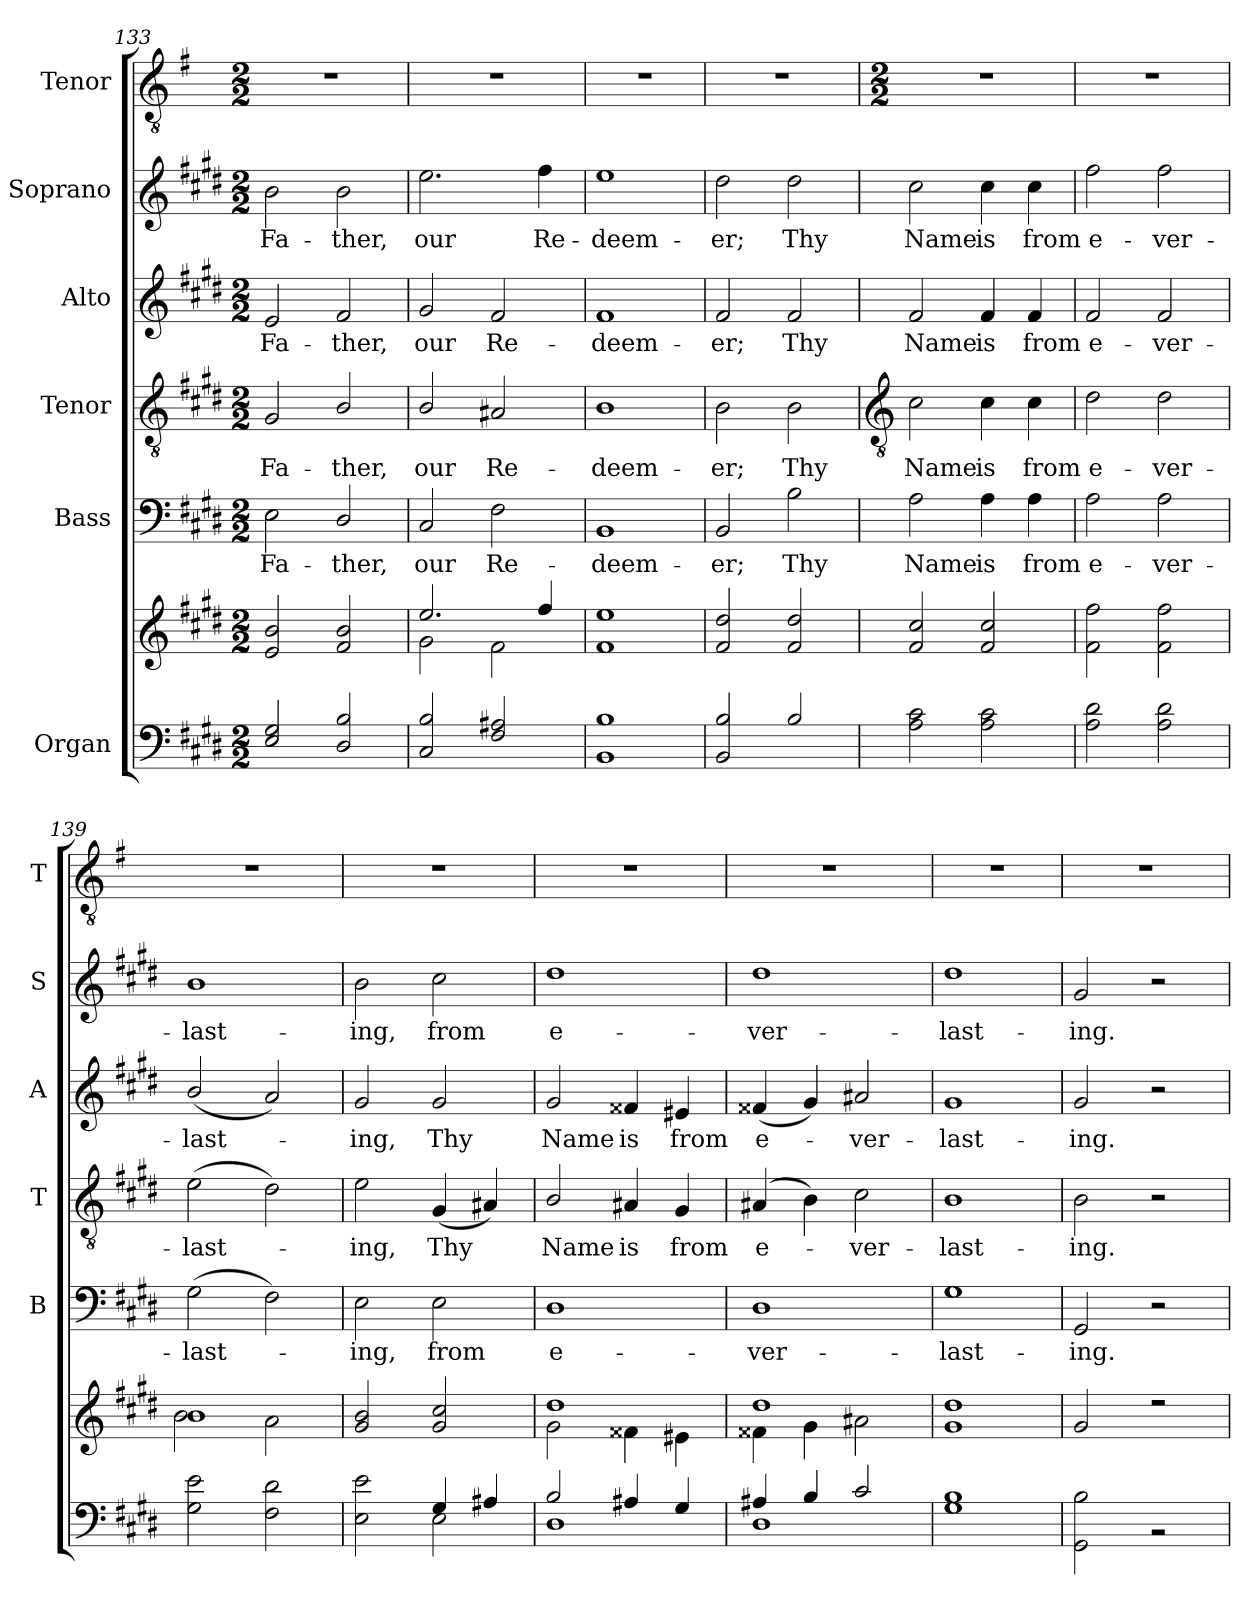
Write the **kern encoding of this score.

**kern	**kern	**kern	**text	**kern	**text	**kern	**text	**kern	**text	**kern
*part6	*part6	*part5	*part5	*part4	*part4	*part3	*part3	*part2	*part2	*part1
*staff7	*staff6	*staff5	*staff5	*staff4	*staff4	*staff3	*staff3	*staff2	*staff2	*staff1
*I"Organ	*	*I"Bass	*	*I"Tenor	*	*I"Alto	*	*I"Soprano	*	*I"Tenor
*	*	*I'B	*	*I'T	*	*I'A	*	*I'S	*	*I'T
*clefF4	*clefG2	*clefF4	*	*clefGv2	*	*clefG2	*	*clefG2	*	*clefGv2
*k[f#c#g#d#]	*k[f#c#g#d#]	*k[f#c#g#d#]	*	*k[f#c#g#d#]	*	*k[f#c#g#d#]	*	*k[f#c#g#d#]	*	*k[f#]
*E:	*E:	*E:	*	*E:	*	*E:	*	*E:	*	*G:
*M2/2	*M2/2	*M2/2	*	*M2/2	*	*M2/2	*	*M2/2	*	*M2/2
=133	=133	=133	=133	=133	=133	=133	=133	=133	=133	=133
*	*^	*	*	*	*	*	*	*	*	*
!	!	!	!	!LO:LY:b	!	!LO:LY:b	!	!LO:LY:b	!	!LO:LY:b	!
2E/ 2G#/	2e/ 2b/	1ryy	2E	Fa-	2G#	Fa-	2e	Fa-	2b	Fa-	1r
!	!	!	!	!LO:LY:b	!	!LO:LY:b	!	!LO:LY:b	!	!LO:LY:b	!
2D#/ 2B/	2f#/ 2b/	.	2D#/	-ther,	2B/	-ther,	2f#	-ther,	2b	-ther,	.
=134	=134	=134	=134	=134	=134	=134	=134	=134	=134	=134	=134
!	!	!	!	!LO:LY:b	!	!LO:LY:b	!	!LO:LY:b	!	!LO:LY:b	!
2C#/ 2B/	2.ee/	2g#\	2C#	our	2B/	our	2g#	our	2.ee	our	1r
!	!	!	!	!LO:LY:b	!	!LO:LY:b	!	!LO:LY:b	!	!	!
2F#/ 2A#X/	.	2f#\	2F#	Re-	2A#X	Re-	2f#	Re-	.	.	.
!	!	!	!	!	!	!	!	!	!	!LO:LY:b	!
.	4ff#/	.	.	.	.	.	.	.	4ff#	Re-	.
=135	=135	=135	=135	=135	=135	=135	=135	=135	=135	=135	=135
!	!	!	!	!LO:LY:b	!	!LO:LY:b	!	!LO:LY:b	!	!LO:LY:b	!
1BB/ 1B/	1f#/ 1ee/	1ryy	1BB	-deem-	1B	-deem-	1f#	-deem-	1ee	-deem-	1r
=136	=136	=136	=136	=136	=136	=136	=136	=136	=136	=136	=136
!	!	!	!	!LO:LY:b	!	!LO:LY:b	!	!LO:LY:b	!	!LO:LY:b	!
2BB/ 2B/	2f#/ 2dd#/	1ryy	2BB	-er;	2B	-er;	2f#	-er;	2dd#	-er;	1r
!	!	!	!	!LO:LY:b	!	!LO:LY:b	!	!LO:LY:b	!	!LO:LY:b	!
2B/	2f#/ 2dd#/	.	2B	Thy	2B	Thy	2f#	Thy	2dd#	Thy	.
!!LO:LB:g=z
=137	=137	=137	=137	=137	=137	=137	=137	=137	=137	=137	=137
*	*	*	*	*	*clefGv2	*	*	*	*	*	*
*	*	*	*	*	*	*	*	*	*	*	*M2/2
*^	*	*	*	*	*	*	*	*	*	*	*
!	!	!	!	!	!LO:LY:b	!	!LO:LY:b	!	!LO:LY:b	!	!LO:LY:b	!
2A\ 2c#\	1ryy	2f#/ 2cc#/	1ryy	2A	Name	2c#	Name	2f#	Name	2cc#	Name	1r
!	!	!	!	!	!LO:LY:b	!	!LO:LY:b	!	!LO:LY:b	!	!LO:LY:b	!
2A\ 2c#\	.	2f#/ 2cc#/	.	4A	is	4c#	is	4f#	is	4cc#	is	.
!	!	!	!	!	!LO:LY:b	!	!LO:LY:b	!	!LO:LY:b	!	!LO:LY:b	!
.	.	.	.	4A	from	4c#	from	4f#	from	4cc#	from	.
=138	=138	=138	=138	=138	=138	=138	=138	=138	=138	=138	=138	=138
!	!	!	!	!	!LO:LY:b	!	!LO:LY:b	!	!LO:LY:b	!	!LO:LY:b	!
1ryy	2A\ 2d#\	1ryy	2f#\ 2ff#\	2A	e-	2d#	e-	2f#	e-	2ff#	e-	1r
!	!	!	!	!	!LO:LY:b	!	!LO:LY:b	!	!LO:LY:b	!	!LO:LY:b	!
.	2A\ 2d#\	.	2f#\ 2ff#\	2A	-ver-	2d#	-ver-	2f#	-ver-	2ff#	-ver-	.
=139	=139	=139	=139	=139	=139	=139	=139	=139	=139	=139	=139	=139
!	!	!	!	!	!LO:LY:b	!	!LO:LY:b	!	!LO:LY:b	!	!LO:LY:b	!
1ryy	2G#\ 2e\	1b/	2b\	(>2G#	-last-	(>2e	-last-	(<2b/	-last-	1b	-last-	1r
.	2F#\ 2d#\	.	2a\	2F#)	.	2d#)	.	2a)	.	.	.	.
=140	=140	=140	=140	=140	=140	=140	=140	=140	=140	=140	=140	=140
!	!	!	!	!	!LO:LY:b	!	!LO:LY:b	!	!LO:LY:b	!	!LO:LY:b	!
2ryy	2E\ 2e\	2g#/ 2b/	1ryy	2E	ing,	2e	ing,	2g#	ing,	2b	-ing,	1r
!	!	!	!	!	!LO:LY:b	!	!LO:LY:b	!	!LO:LY:b	!	!LO:LY:b	!
4G#/	2E\	2g#/ 2cc#/	.	2E	from	(<4G#	Thy	2g#	Thy	2cc#	from	.
4A#X/	.	.	.	.	.	4A#X)	.	.	.	.	.	.
=141	=141	=141	=141	=141	=141	=141	=141	=141	=141	=141	=141	=141
!	!	!	!	!	!LO:LY:b	!	!LO:LY:b	!	!LO:LY:b	!	!LO:LY:b	!
2B/	1D#\	1dd#/	2g#\	1D#	e-	2B/	Name	2g#	Name	1dd#	e-	1r
!	!	!	!	!	!	!	!LO:LY:b	!	!LO:LY:b	!	!	!
4A#X/	.	.	4f##X\	.	.	4A#X	is	4f##X	is	.	.	.
!	!	!	!	!	!	!	!LO:LY:b	!	!LO:LY:b	!	!	!
4G#/	.	.	4e#X\	.	.	4G#	from	4e#X	from	.	.	.
=142	=142	=142	=142	=142	=142	=142	=142	=142	=142	=142	=142	=142
!	!	!	!	!	!LO:LY:b	!	!LO:LY:b	!	!LO:LY:b	!	!LO:LY:b	!
4A#X/	1D#\	1dd#/	4f##X\	1D#	-ver-	(<4A#X	e-	(<4f##X	e-	1dd#	-ver-	1r
4B/	.	.	4g#\	.	.	4B)	.	4g#)	.	.	.	.
!	!	!	!	!	!	!	!LO:LY:b	!	!LO:LY:b	!	!	!
2c#/	.	.	2a#X\	.	.	2c#	ver-	2a#X	ver-	.	.	.
=143	=143	=143	=143	=143	=143	=143	=143	=143	=143	=143	=143	=143
!	!	!	!	!	!LO:LY:b	!	!LO:LY:b	!	!LO:LY:b	!	!LO:LY:b	!
1ryy	1G#\ 1B\	1g#/ 1dd#/	1ryy	1G#	-last-	1B	-last-	1g#	-last-	1dd#	-last-	1r
=144	=144	=144	=144	=144	=144	=144	=144	=144	=144	=144	=144	=144
!	!	!	!	!	!LO:LY:b	!	!LO:LY:b	!	!LO:LY:b	!	!LO:LY:b	!
1ryy	2GG#\ 2B\	2g#/	1ryy	2GG#	-ing.	2B	-ing.	2g#	-ing.	2g#	-ing.	1r
.	2r	2r	.	2r	.	2r	.	2r	.	2r	.	.
*v	*v	*	*	*	*	*	*	*	*	*	*	*
*	*v	*v	*	*	*	*	*	*	*	*	*
=	=	=	=	=	=	=	=	=	=	=
*-	*-	*-	*-	*-	*-	*-	*-	*-	*-	*-
